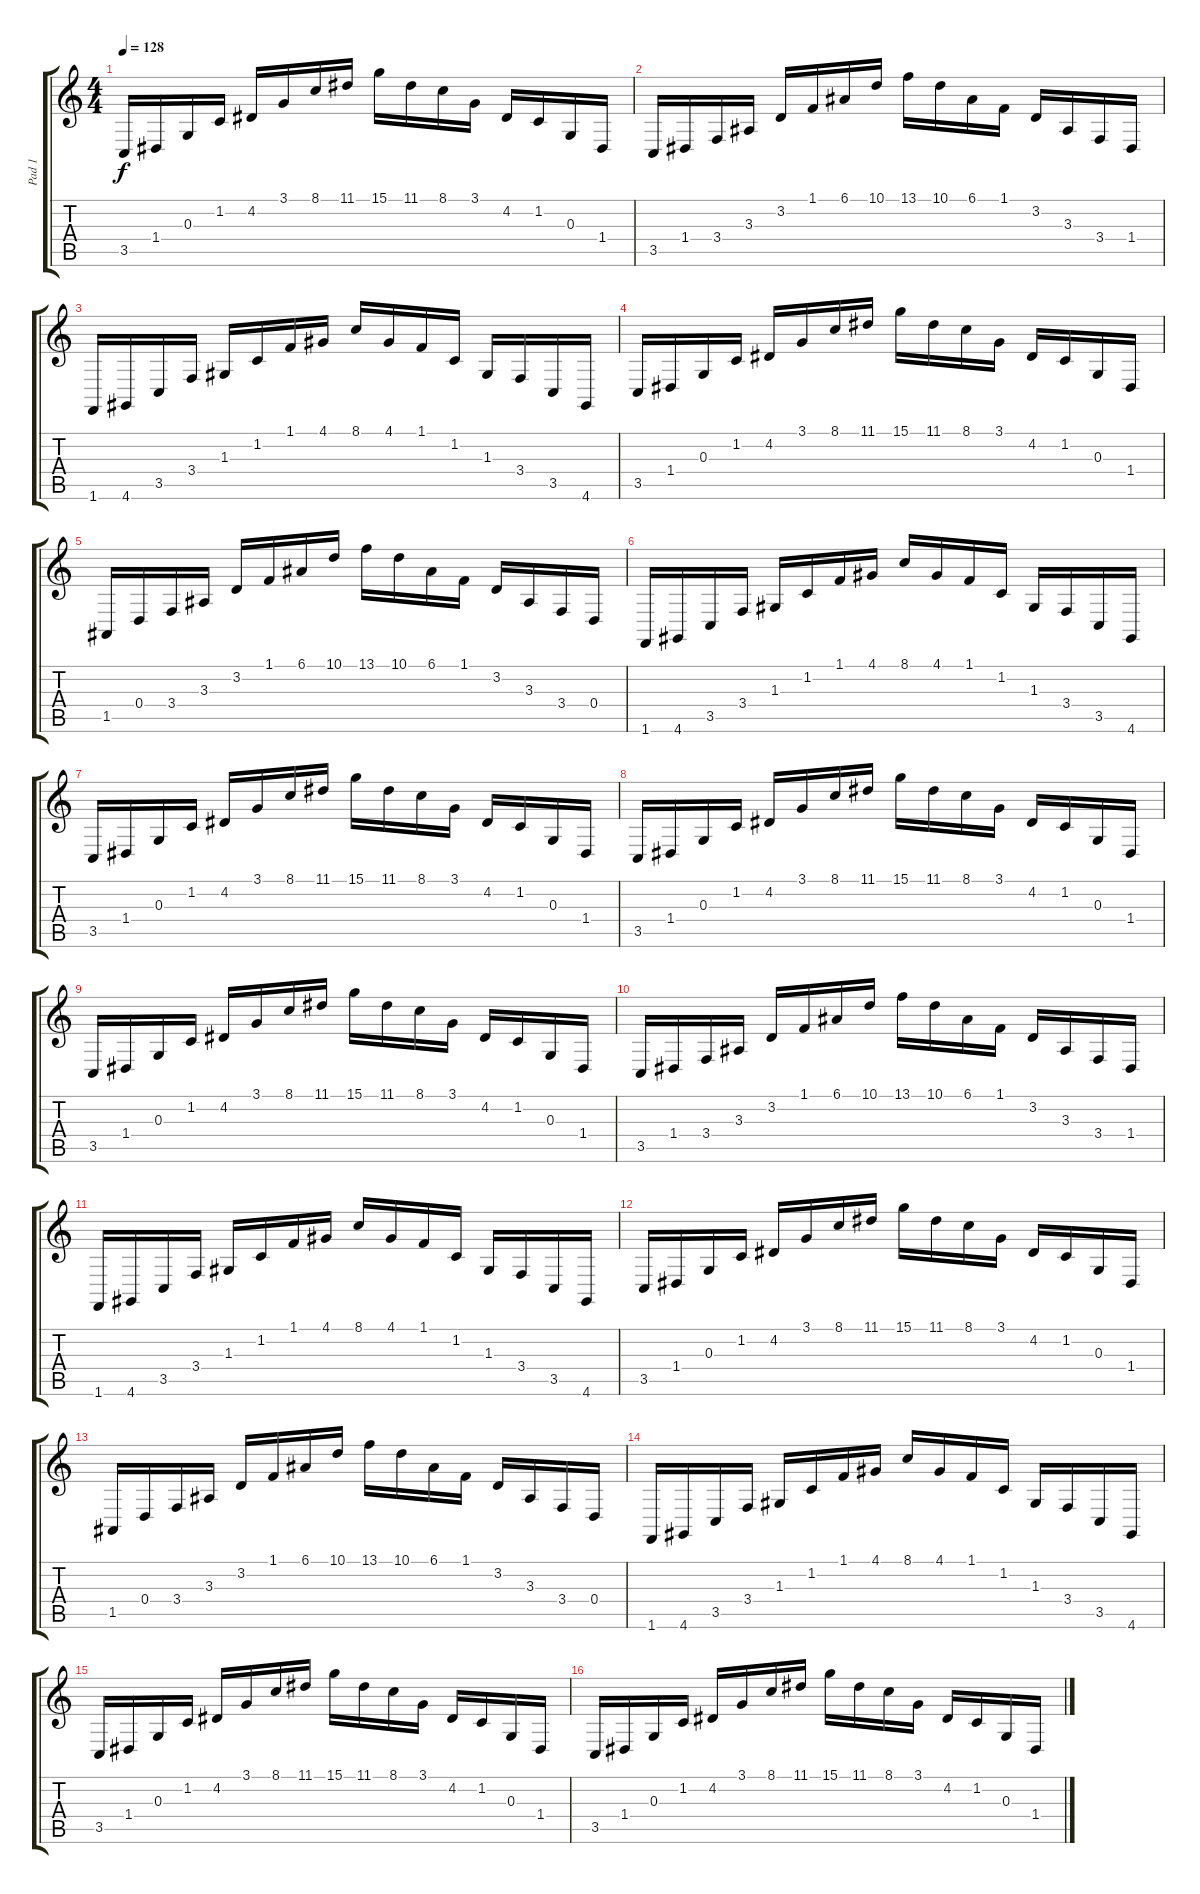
\track ("Pad 1" "Pad 1") {instrument pad4choir}
\staff {score tabs}
\tuning (E4 B3 G3 D3 A2 E2) {hide}
\ts (4 4)
\tempo 128
\clef g2
\ks c
3.5.16{dy f instrument pad4choir} 1.4.16 0.3.16 1.2.16 4.2.16 3.1.16 8.1.16 11.1.16 15.1.16 11.1.16 8.1.16 3.1.16 4.2.16 1.2.16 0.3.16 1.4.16 |
3.5.16 1.4.16 3.4.16 3.3.16 3.2.16 1.1.16 6.1.16 10.1.16 13.1.16 10.1.16 6.1.16 1.1.16 3.2.16 3.3.16 3.4.16 1.4.16 |
1.6.16 4.6.16 3.5.16 3.4.16 1.3.16 1.2.16 1.1.16 4.1.16 8.1.16 4.1.16 1.1.16 1.2.16 1.3.16 3.4.16 3.5.16 4.6.16 |
3.5.16 1.4.16 0.3.16 1.2.16 4.2.16 3.1.16 8.1.16 11.1.16 15.1.16 11.1.16 8.1.16 3.1.16 4.2.16 1.2.16 0.3.16 1.4.16 |
1.5.16 0.4.16 3.4.16 3.3.16 3.2.16 1.1.16 6.1.16 10.1.16 13.1.16 10.1.16 6.1.16 1.1.16 3.2.16 3.3.16 3.4.16 0.4.16 |
1.6.16 4.6.16 3.5.16 3.4.16 1.3.16 1.2.16 1.1.16 4.1.16 8.1.16 4.1.16 1.1.16 1.2.16 1.3.16 3.4.16 3.5.16 4.6.16 |
3.5.16 1.4.16 0.3.16 1.2.16 4.2.16 3.1.16 8.1.16 11.1.16 15.1.16 11.1.16 8.1.16 3.1.16 4.2.16 1.2.16 0.3.16 1.4.16 |
3.5.16 1.4.16 0.3.16 1.2.16 4.2.16 3.1.16 8.1.16 11.1.16 15.1.16 11.1.16 8.1.16 3.1.16 4.2.16 1.2.16 0.3.16 1.4.16 |
3.5.16 1.4.16 0.3.16 1.2.16 4.2.16 3.1.16 8.1.16 11.1.16 15.1.16 11.1.16 8.1.16 3.1.16 4.2.16 1.2.16 0.3.16 1.4.16 |
3.5.16 1.4.16 3.4.16 3.3.16 3.2.16 1.1.16 6.1.16 10.1.16 13.1.16 10.1.16 6.1.16 1.1.16 3.2.16 3.3.16 3.4.16 1.4.16 |
1.6.16 4.6.16 3.5.16 3.4.16 1.3.16 1.2.16 1.1.16 4.1.16 8.1.16 4.1.16 1.1.16 1.2.16 1.3.16 3.4.16 3.5.16 4.6.16 |
3.5.16 1.4.16 0.3.16 1.2.16 4.2.16 3.1.16 8.1.16 11.1.16 15.1.16 11.1.16 8.1.16 3.1.16 4.2.16 1.2.16 0.3.16 1.4.16 |
1.5.16 0.4.16 3.4.16 3.3.16 3.2.16 1.1.16 6.1.16 10.1.16 13.1.16 10.1.16 6.1.16 1.1.16 3.2.16 3.3.16 3.4.16 0.4.16 |
1.6.16 4.6.16 3.5.16 3.4.16 1.3.16 1.2.16 1.1.16 4.1.16 8.1.16 4.1.16 1.1.16 1.2.16 1.3.16 3.4.16 3.5.16 4.6.16 |
3.5.16 1.4.16 0.3.16 1.2.16 4.2.16 3.1.16 8.1.16 11.1.16 15.1.16 11.1.16 8.1.16 3.1.16 4.2.16 1.2.16 0.3.16 1.4.16 |
3.5.16 1.4.16 0.3.16 1.2.16 4.2.16 3.1.16 8.1.16 11.1.16 15.1.16 11.1.16 8.1.16 3.1.16 4.2.16 1.2.16 0.3.16 1.4.16
